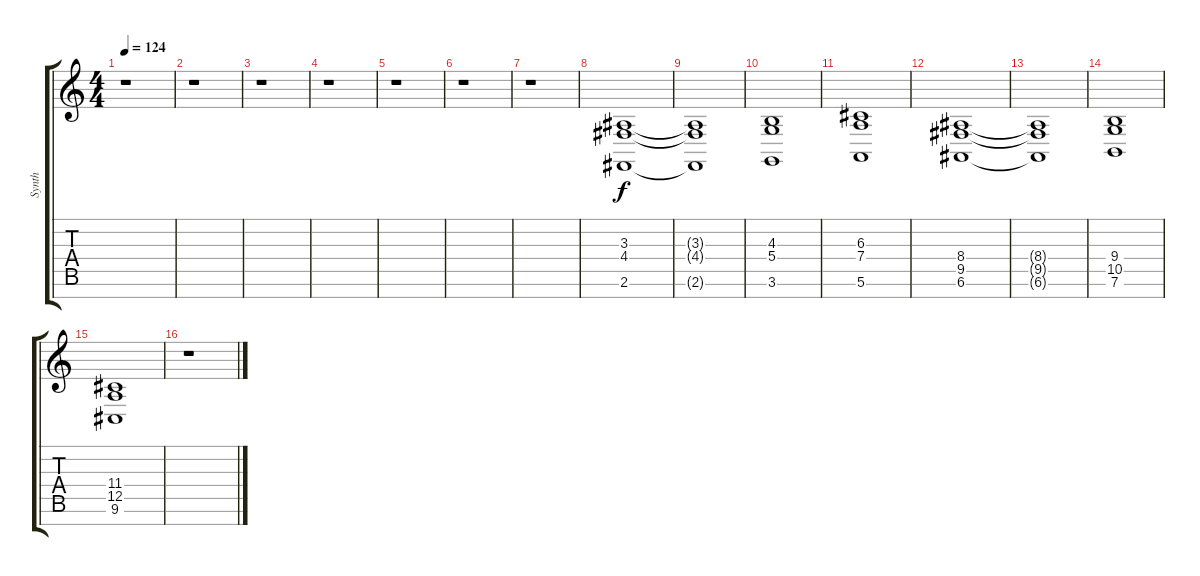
\track ("Synth" "Synth") {instrument pad2warm}
\staff {score tabs}
\tuning (E4 B3 G3 D3 A2 E2 B1) {hide}
\ts (4 4)
\tempo 124
\clef g2
\ks c
r.1{dy f} |
r.1 |
r.1 |
r.1 |
r.1 |
r.1 |
r.1 |
(3.3 4.4 2.6).1 |
(3.3{t} 4.4{t} 2.6{t}).1 |
(4.3 5.4 3.6).1 |
(6.3 7.4 5.6).1 |
(8.4 9.5 6.6).1 |
(8.4{t} 9.5{t} 6.6{t}).1 |
(9.4 10.5 7.6).1 |
(11.4 12.5 9.6).1 |
r.1
